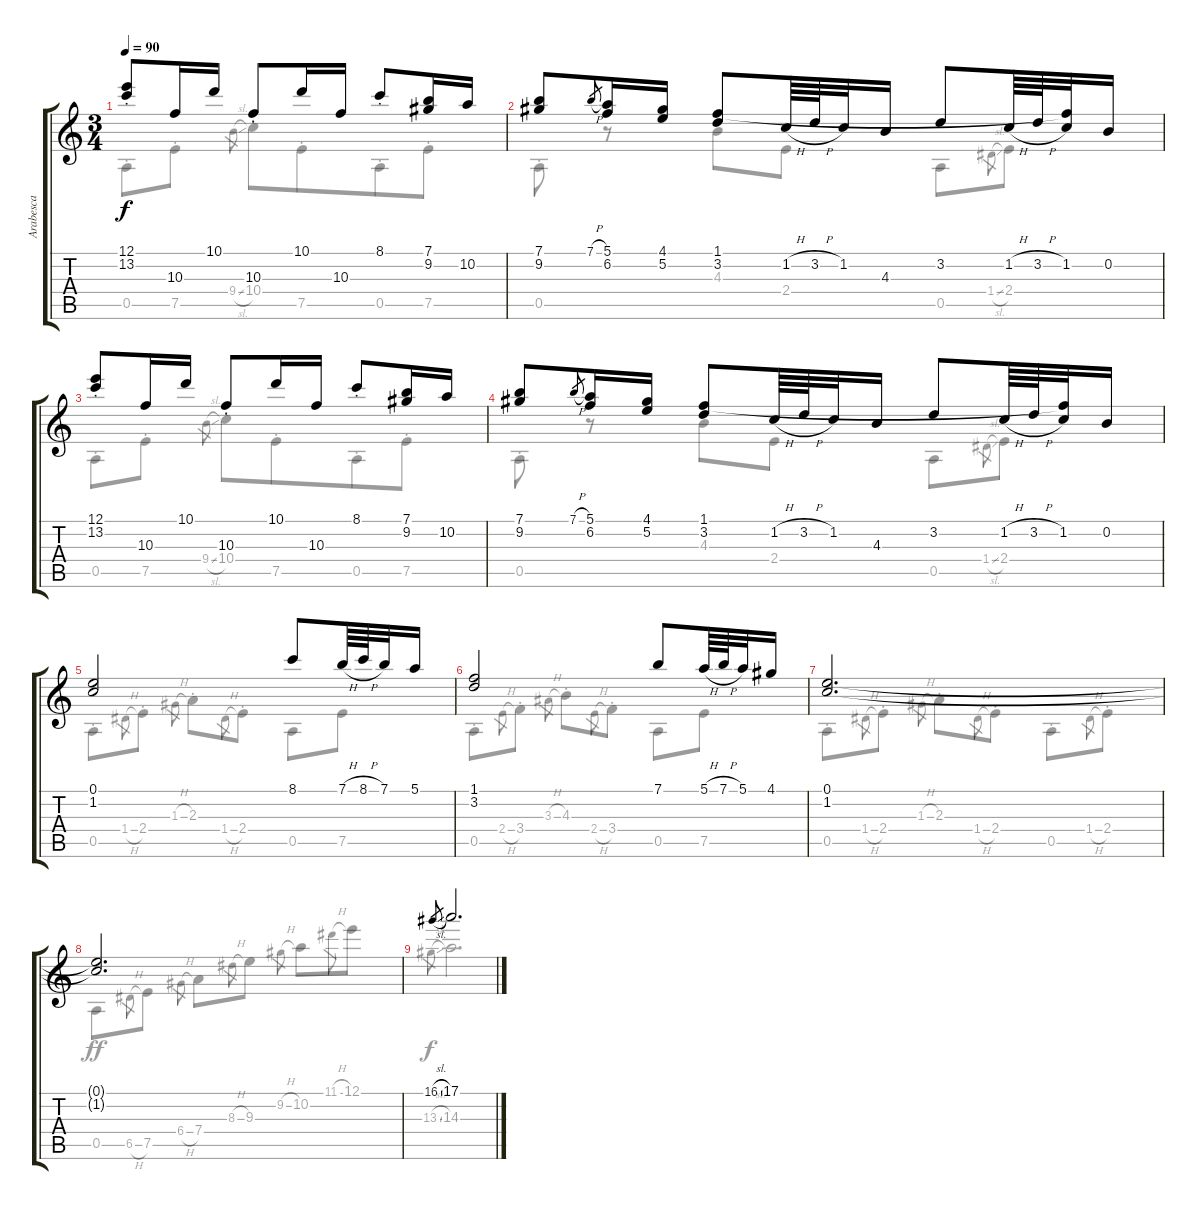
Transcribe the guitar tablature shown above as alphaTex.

\track ("Arabesca" "Arabesca") {instrument acousticguitarnylon}
\staff {score tabs}
\tuning (E4 B3 G3 D3 A2 E2) {hide}
\voice
\ts (3 4)
\tempo 90
\clef g2
\ks c
(12.1{st} 13.2).8{dy f beam Up} 10.3.16{beam Up} 10.1.16{beam Up} 10.3{st}.8{beam Up} 10.1.16{beam Up} 10.3.16{beam Up} 8.1{st}.8{beam Up} (7.1 9.2).16{beam Up} 10.2.16{beam Up} |
(7.1 9.2).8 7.1{h}.8{gr} (5.1 6.2).16 (4.1 5.2).16 (1.1 3.2).8 1.2{h}.64 3.2{h}.64 1.2.32 4.3.16 3.2.8 1.2{h}.64 3.2{h}.64 (1.1{t} 1.2).32 0.2.16 |
(12.1{st} 13.2).8{beam Up} 10.3.16{beam Up} 10.1.16{beam Up} 10.3{st}.8{beam Up} 10.1.16{beam Up} 10.3.16{beam Up} 8.1{st}.8{beam Up} (7.1 9.2).16{beam Up} 10.2.16{beam Up} |
(7.1 9.2).8 7.1{h}.8{gr} (5.1 6.2).16 (4.1 5.2).16 (1.1 3.2).8 1.2{h}.64 3.2{h}.64 1.2.32 4.3.16 3.2.8 1.2{h}.64 3.2{h}.64 (1.1{t} 1.2).32 0.2.16 |
(0.1 1.2).2{beam Up} 8.1.8 7.1{h}.64 8.1{h}.64 7.1.32 5.1.16 |
(1.1 3.2).2{beam Up} 7.1.8 5.1{h}.64 7.1{h}.64 5.1.32 4.1.16 |
(0.1 1.2).2{d beam Up} |
(0.1{t} 1.2{t}).2{d} |
16.1{sl}.8{gr} 17.1.2{d}
\voice
\clef g2
\ottava regular
\simile none
\ks c
0.5{st}.8{dy f} 7.5{st}.8 9.4{sl}.8{gr beam merge} 10.4{st}.8 7.5{st}.8{beam merge} 0.5{st}.8 7.5{st}.8 |
0.5{st}.8 r.8 4.3.8 2.4.8 0.5.8 1.4{sl}.8{gr} 2.4.8 |
0.5{st}.8 7.5{st}.8 9.4{sl}.8{gr beam merge} 10.4{st}.8 7.5{st}.8{beam merge} 0.5{st}.8 7.5{st}.8 |
0.5{st}.8 r.8 4.3.8 2.4.8 0.5.8 1.4{sl}.8{gr} 2.4.8 |
0.5{st}.8 1.4{h}.8{gr} 2.4{st}.8 1.3{h}.8{gr} 2.3{st}.8 1.4{h}.8{gr} 2.4{st}.8 0.5.8 7.5.8 |
0.5{st}.8 2.4{h}.8{gr} 3.4{st}.8 3.3{h}.8{gr} 4.3{st}.8 2.4{h}.8{gr} 3.4{st}.8 0.5.8 7.5.8 |
0.5{st}.8 1.4{h}.8{gr} 2.4{st}.8 1.3{h}.8{gr} 2.3{st}.8 1.4{h}.8{gr} 2.4{st}.8 0.5{st}.8 1.4{h}.8{gr} 2.4{st}.8 |
0.5.8{dy ff} 6.5{h}.8{gr} 7.5.8 6.4{h}.8{gr} 7.4.8 8.3{h}.8{gr} 9.3.8 9.2{h}.8{gr} 10.2.8 11.1{h}.8{gr} 12.1.8 |
13.3{sl}.8{gr dy f} 14.3.2{d}
